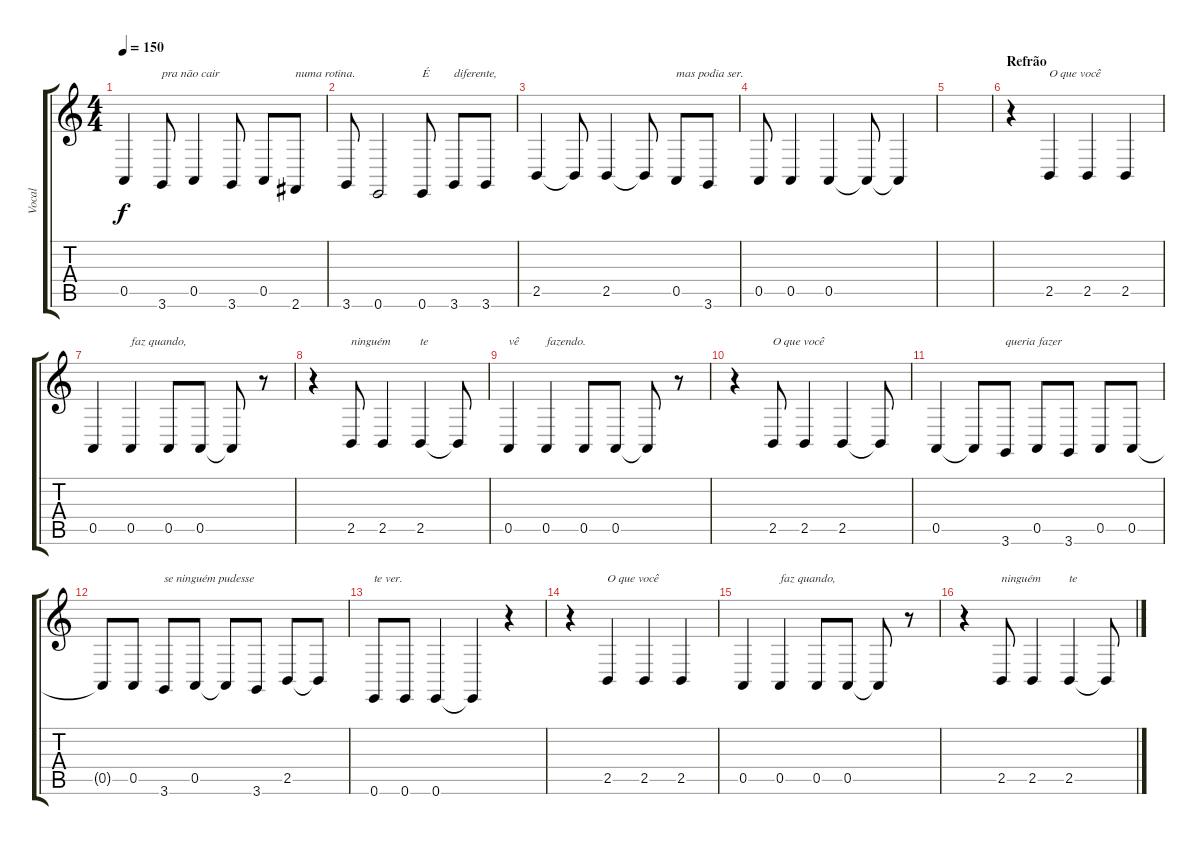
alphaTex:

\track ("Vocal" "Vocal") {instrument baritonesax}
\staff {score tabs}
\tuning (E4 B3 G3 D3 A2 E2) {hide}
\ts (4 4)
\tempo 150
\clef g2
\ks c
0.5{t}.4{dy f} 3.6.8{txt "pra não cair"} 0.5.4 3.6.8 0.5.8 2.6.8{txt "numa rotina."} |
3.6.8 0.6.2 0.6.8{txt "É"} 3.6.8{txt "diferente,"} 3.6.8 |
2.5.4 2.5{t}.8 2.5.4 2.5{t}.8 0.5.8{txt "mas podia ser."} 3.6.8 |
0.5.8 0.5.4 0.5.4 0.5{t}.8 0.5{t}.4 |
|
\section ("" "Refrão")
r.4 2.5.4{txt "O que você"} 2.5.4 2.5.4 |
0.5.4 0.5.4{txt "faz quando,"} 0.5.8 0.5.8 0.5{t}.8 r.8 |
r.4 2.5.8{txt "ninguém "} 2.5.4 2.5.4{txt "te"} 2.5{t}.8 |
0.5.4{txt "vê"} 0.5.4{txt "fazendo."} 0.5.8 0.5.8 0.5{t}.8 r.8 |
r.4 2.5.8{txt "O que você"} 2.5.4 2.5.4 2.5{t}.8 |
0.5.4 0.5{t}.8 3.6.8{txt "queria fazer"} 0.5.8 3.6.8 0.5.8 0.5.8 |
0.5{t}.8 0.5.8 3.6.8{txt "se ninguém pudesse"} 0.5.8 0.5{t}.8 3.6.8 2.5.8 2.5{t}.8 |
0.6.8{txt "te ver."} 0.6.8 0.6.4 0.6{t}.4 r.4 |
r.4 2.5.4{txt "O que você"} 2.5.4 2.5.4 |
0.5.4 0.5.4{txt "faz quando,"} 0.5.8 0.5.8 0.5{t}.8 r.8 |
r.4 2.5.8{txt "ninguém"} 2.5.4 2.5.4{txt "te"} 2.5{t}.8
